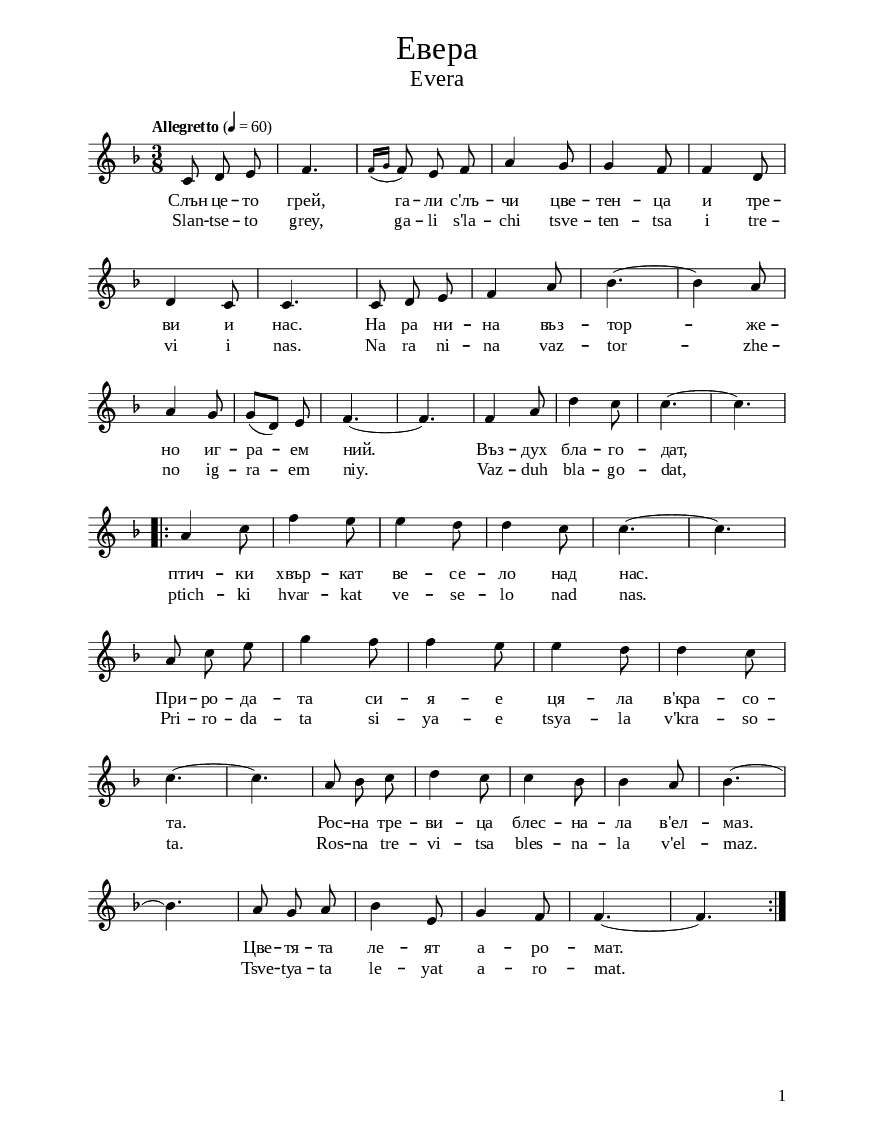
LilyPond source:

\version "2.20.0"

\paper {
  #(set-paper-size "a5")
}

\bookpart {
  \paper {
    print-all-headers = ##t
    print-page-number = ##t
    print-first-page-number = ##t

    % put page numbers on the bottom
    oddHeaderMarkup = \markup ""
    evenHeaderMarkup = \markup ""
    oddFooterMarkup = \markup
    \fill-line {
      ""
      \on-the-fly #print-page-number-check-first \fromproperty #'page:page-number-string
    }
    evenFooterMarkup = \markup
    \fill-line {
      \on-the-fly #print-page-number-check-first \fromproperty #'page:page-number-string
      ""
    }

    left-margin = 1.5\cm
    right-margin = 1.5\cm
    top-margin = 1.6\cm
    bottom-margin = 1.2\cm
    ragged-bottom = ##t % do not spread the staves to fill the whole vertical space

    % change lyrics and titles font (affects notes also)
    fonts =
    #(make-pango-font-tree
      "Times New Roman"
      "DejaVu Sans"
      "DejaVu Sans Mono"
      (/ (* staff-height pt) 3.6))

    % change distance between staves
    system-system-spacing =
    #'((basic-distance . 12)
       (minimum-distance . 6)
       (padding . 1)
       (stretchability . 12))
  }

  \header {
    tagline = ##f
  }

  \score{
    \layout {
      indent = 0.0\cm % remove first line indentation
      %ragged-last = ##t % do not spread last line to fill the whole space
      \context {
        \Score
        \omit BarNumber %remove bar numbers
      } % context

      \context {
        % change staff size
        \Staff
        fontSize = #+0 % affects notes size only
        \override StaffSymbol #'staff-space = #(magstep -3)
        \override StaffSymbol #'thickness = #0.5
        \override BarLine #'hair-thickness = #1
        %\override StaffSymbol #'ledger-line-thickness = #'(0 . 0)
      }

      \context {
        % adjust space between staff and lyrics and between the two lyric lines
        \Lyrics
        \override VerticalAxisGroup.nonstaff-relatedstaff-spacing = #'((basic-distance . 4.5))
        \override VerticalAxisGroup.nonstaff-nonstaff-spacing = #'((minimum-distance . 2))
      }
    } % layout

    \new Voice \absolute{
      \clef treble
      \key f \major
      \time 3/8
      \tempo \markup {
        % make tempo note smaller
        \concat {
          "Allegretto" \normal-text { " (" }
          \teeny \general-align #Y #DOWN \note #"4" #0.8
          \normal-text { " = 60)" }
        }
      }
      \autoBeamOff

      c'8  d'8  e'8 | % 2
      f'4. | % 3
      \grace {  f'16 ( [  g'16 ] }  f'8 )  e'8
      f'8 | % 4
      a'4  g'8 | % 5
      g'4  f'8 | % 6
      f'4  d'8 \break | % 7
      d'4  c'8 | % 8
      c'4. | % 9
      c'8  d'8  e'8 |
      f'4  a'8 | % 11
      bes'4. ~ | % 12
      bes'4  a'8 \break | % 13
      a'4  g'8 | % 14
      g'8 ( [  d'8 ) ]  e'8 | % 15
      f'4. ~ | % 16
      f'4. | % 17
      f'4  a'8 | % 18
      d''4 c''8 | % 19
      c''4. ~ |
      c''4. \break \repeat volta 2 {
        | % 21
        a'4 c''8 | % 22
        f''4 e''8 | % 23
        e''4 d''8 | % 24
        d''4 c''8 | % 25
        c''4. ~ | % 26
        c''4. \break | % 27
        a'8 c''8 e''8 | % 28
        g''4 f''8 | % 29
        f''4 e''8 |
        e''4 d''8 | % 31
        d''4 c''8 \break | % 32
        c''4. ~ | % 33
        c''4. | % 34
        a'8 bes'8 c''8 | % 35
        d''4 c''8 | % 36
        c''4 bes'8 | % 37
        bes'4  a'8 | % 38
        bes'4. ~ \break | % 39
        bes'4. |
        a'8  g'8  a'8 | % 41
        bes'4  e'8 | % 42
        g'4  f'8 | % 43
        f'4. ~ | % 44
        f'4.
      }
    }

    \addlyrics {
      Слън -- це -- то грей,   га --
      ли с'лъ -- чи цве -- тен -- ца и
      тре -- ви и нас. На ра ни --
      на въз -- тор -- же -- но иг --
      ра -- ем ний.  Въз -- дух
      бла -- го -- дат,  птич -- ки
      хвър -- кат ве -- се -- ло над нас.
      При -- ро -- да -- та си -- я -- е
      ця -- ла в'кра -- со -- та.  Рос --
      на тре -- ви -- ца блес -- на -- ла
      в'ел -- маз. Цве -- тя -- та ле --
      ят а -- ро -- мат.
    }
    \addlyrics {
        Slan -- tse -- to grey,   ga --
      li s'la -- chi tsve -- ten -- tsa i
      tre -- vi i nas. Na ra ni --
      na vaz -- tor -- zhe -- no ig --
      ra -- em niy.  Vaz -- duh
      bla -- go -- dat,  ptich -- ki
      hvar -- kat ve -- se -- lo nad nas.
      Pri -- ro -- da -- ta si -- ya -- e
      tsya -- la v'kra -- so -- ta.  Ros --
      na tre -- vi -- tsa bles -- na -- la
      v'el -- maz. Tsve -- tya -- ta le --
      yat a -- ro -- mat.}

      \header {
        title = \markup \column \normal-text \fontsize #2.5 {
          \center-align
          \line { Евера }
          \vspace #-0.6
          \center-align
          \line \fontsize #-3 { Evera}
          \vspace #-0.8
          \center-align
          \line \fontsize #-3 { " " }
        }
      }

      \midi{}

    } % score
    \pageBreak

    % include foreign translation(s) of the song
    \version "2.20.0"

\markup \fill-line { \fontsize #6 "Evera" }
\markup \null
\markup \null
\markup \fontsize #+4.5 {
  \hspace #10
  \override #'(baseline-skip . 2)

  \column {
    \line { " " }


    \line { " "Die Sonne scheint, }
    \line { " "  sie streichelt die Blümchen, die Gräser und uns.}
    \line { " " In der Früh tanzen wir mit Begeisterung. }
    \line { " " Luft und Segen, die Vöglein fliegen fröhlich über uns.}
    \line { " "Das mit Tau bedeckten Gräschen glänzen in Diamanten,}
    \line { " " die Blümen verbreiten ihren Duft.}




  }
}


  } % bookpart
